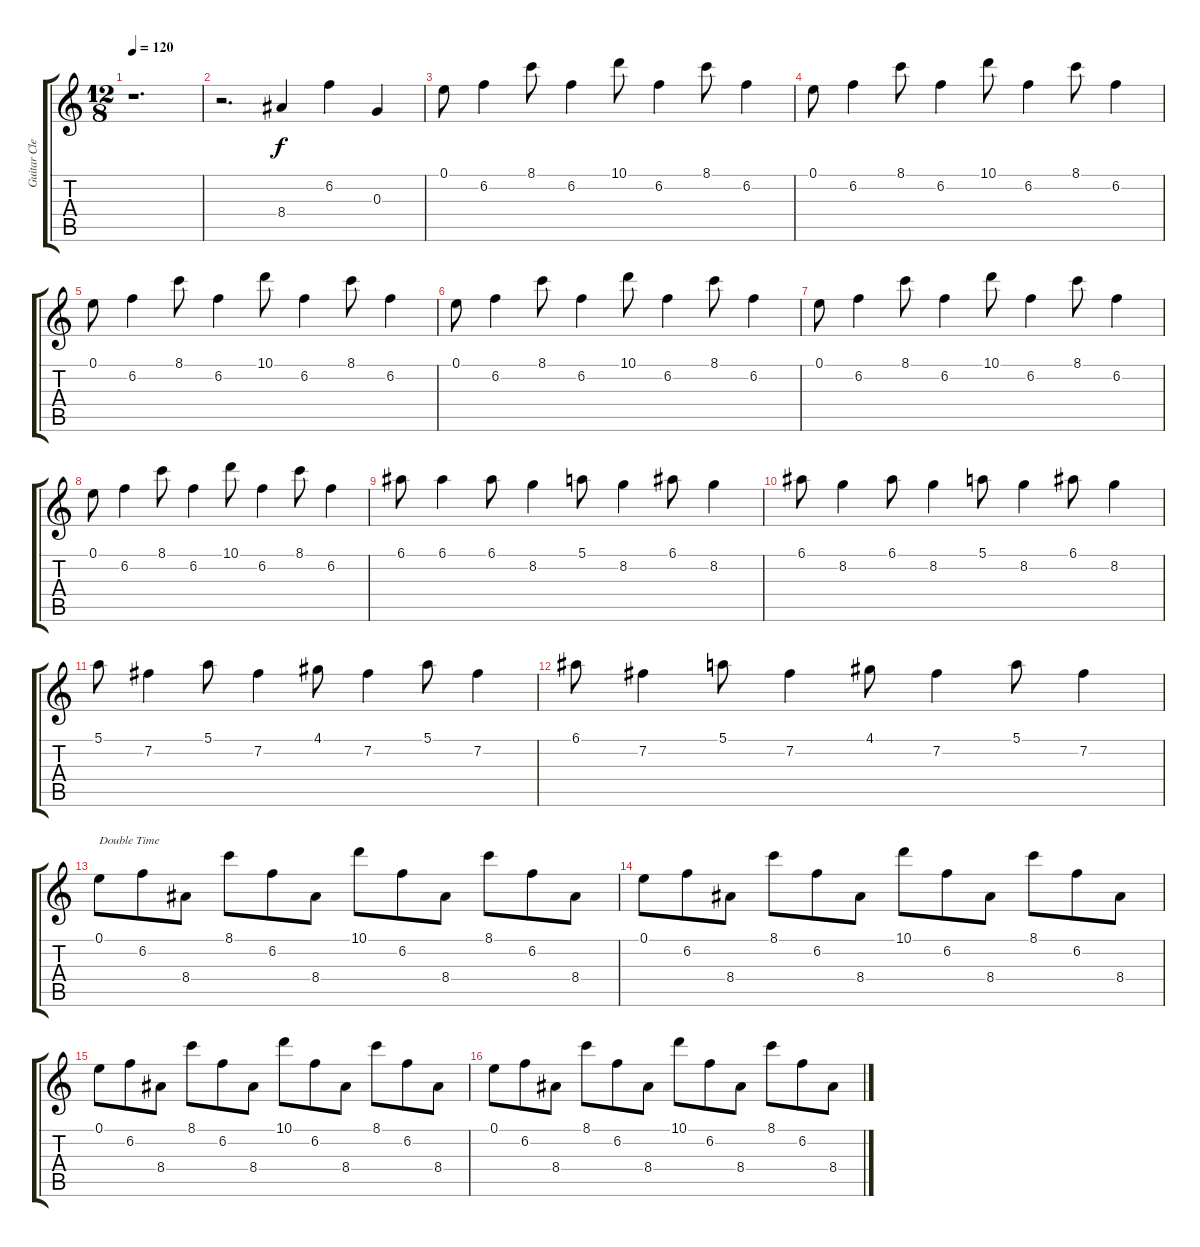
\track ("Guitar Clean Solo" "Guitar Cle") {instrument electricguitarclean}
\staff {score tabs}
\tuning (E4 B3 G3 D3 A2 E2) {hide}
\ts (12 8)
\tempo 120
\clef g2
\ks c
r.1{d dy f} |
r.2{d} 8.4.4 6.2.4 0.3.4 |
0.1.8 6.2.4 8.1.8 6.2.4 10.1.8 6.2.4 8.1.8 6.2.4 |
0.1.8 6.2.4 8.1.8 6.2.4 10.1.8 6.2.4 8.1.8 6.2.4 |
0.1.8 6.2.4 8.1.8 6.2.4 10.1.8 6.2.4 8.1.8 6.2.4 |
0.1.8 6.2.4 8.1.8 6.2.4 10.1.8 6.2.4 8.1.8 6.2.4 |
0.1.8 6.2.4 8.1.8 6.2.4 10.1.8 6.2.4 8.1.8 6.2.4 |
0.1.8 6.2.4 8.1.8 6.2.4 10.1.8 6.2.4 8.1.8 6.2.4 |
6.1.8 6.1.4 6.1.8 8.2.4 5.1.8 8.2.4 6.1.8 8.2.4 |
6.1.8 8.2.4 6.1.8 8.2.4 5.1.8 8.2.4 6.1.8 8.2.4 |
5.1.8 7.2.4 5.1.8 7.2.4 4.1.8 7.2.4 5.1.8 7.2.4 |
6.1.8 7.2.4 5.1.8 7.2.4 4.1.8 7.2.4 5.1.8 7.2.4 |
0.1.8{txt "Double Time"} 6.2.8 8.4.8 8.1.8 6.2.8 8.4.8 10.1.8 6.2.8 8.4.8 8.1.8 6.2.8 8.4.8 |
0.1.8 6.2.8 8.4.8 8.1.8 6.2.8 8.4.8 10.1.8 6.2.8 8.4.8 8.1.8 6.2.8 8.4.8 |
0.1.8 6.2.8 8.4.8 8.1.8 6.2.8 8.4.8 10.1.8 6.2.8 8.4.8 8.1.8 6.2.8 8.4.8 |
0.1.8 6.2.8 8.4.8 8.1.8 6.2.8 8.4.8 10.1.8 6.2.8 8.4.8 8.1.8 6.2.8 8.4.8
